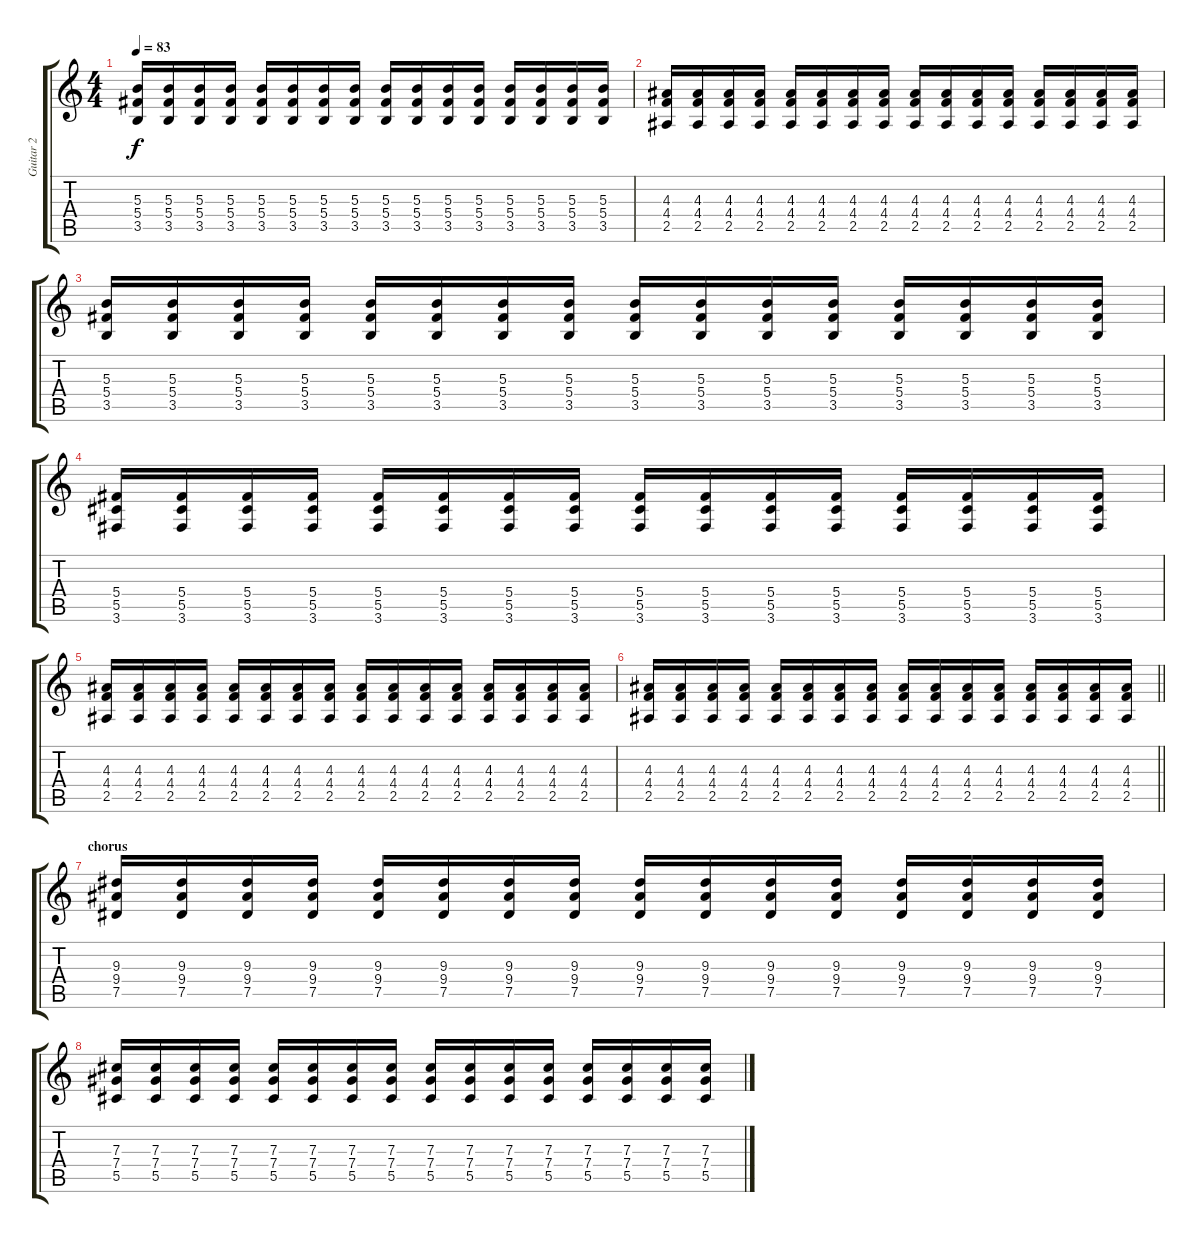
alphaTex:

\track ("Guitar 2" "Guitar 2") {instrument distortionguitar}
\staff {score tabs}
\tuning (Eb4 Bb3 Gb3 Db3 Ab2 Eb2) {hide}
\ts (4 4)
\tempo 83
\clef g2
\ks c
(5.3 5.4 3.5).16{dy f} (5.3 5.4 3.5).16 (5.3 5.4 3.5).16 (5.3 5.4 3.5).16 (5.3 5.4 3.5).16 (5.3 5.4 3.5).16 (5.3 5.4 3.5).16 (5.3 5.4 3.5).16 (5.3 5.4 3.5).16 (5.3 5.4 3.5).16 (5.3 5.4 3.5).16 (5.3 5.4 3.5).16 (5.3 5.4 3.5).16 (5.3 5.4 3.5).16 (5.3 5.4 3.5).16 (5.3 5.4 3.5).16 |
(4.3 4.4 2.5).16 (4.3 4.4 2.5).16 (4.3 4.4 2.5).16 (4.3 4.4 2.5).16 (4.3 4.4 2.5).16 (4.3 4.4 2.5).16 (4.3 4.4 2.5).16 (4.3 4.4 2.5).16 (4.3 4.4 2.5).16 (4.3 4.4 2.5).16 (4.3 4.4 2.5).16 (4.3 4.4 2.5).16 (4.3 4.4 2.5).16 (4.3 4.4 2.5).16 (4.3 4.4 2.5).16 (4.3 4.4 2.5).16 |
(5.3 5.4 3.5).16 (5.3 5.4 3.5).16 (5.3 5.4 3.5).16 (5.3 5.4 3.5).16 (5.3 5.4 3.5).16 (5.3 5.4 3.5).16 (5.3 5.4 3.5).16 (5.3 5.4 3.5).16 (5.3 5.4 3.5).16 (5.3 5.4 3.5).16 (5.3 5.4 3.5).16 (5.3 5.4 3.5).16 (5.3 5.4 3.5).16 (5.3 5.4 3.5).16 (5.3 5.4 3.5).16 (5.3 5.4 3.5).16 |
(5.4 5.5 3.6).16 (5.4 5.5 3.6).16 (5.4 5.5 3.6).16 (5.4 5.5 3.6).16 (5.4 5.5 3.6).16 (5.4 5.5 3.6).16 (5.4 5.5 3.6).16 (5.4 5.5 3.6).16 (5.4 5.5 3.6).16 (5.4 5.5 3.6).16 (5.4 5.5 3.6).16 (5.4 5.5 3.6).16 (5.4 5.5 3.6).16 (5.4 5.5 3.6).16 (5.4 5.5 3.6).16 (5.4 5.5 3.6).16 |
(4.3 4.4 2.5).16 (4.3 4.4 2.5).16 (4.3 4.4 2.5).16 (4.3 4.4 2.5).16 (4.3 4.4 2.5).16 (4.3 4.4 2.5).16 (4.3 4.4 2.5).16 (4.3 4.4 2.5).16 (4.3 4.4 2.5).16 (4.3 4.4 2.5).16 (4.3 4.4 2.5).16 (4.3 4.4 2.5).16 (4.3 4.4 2.5).16 (4.3 4.4 2.5).16 (4.3 4.4 2.5).16 (4.3 4.4 2.5).16 |
\barLineRight lightlight
(4.3 4.4 2.5).16 (4.3 4.4 2.5).16 (4.3 4.4 2.5).16 (4.3 4.4 2.5).16 (4.3 4.4 2.5).16 (4.3 4.4 2.5).16 (4.3 4.4 2.5).16 (4.3 4.4 2.5).16 (4.3 4.4 2.5).16 (4.3 4.4 2.5).16 (4.3 4.4 2.5).16 (4.3 4.4 2.5).16 (4.3 4.4 2.5).16 (4.3 4.4 2.5).16 (4.3 4.4 2.5).16 (4.3 4.4 2.5).16 |
\section ("" "chorus")
(9.3 9.4 7.5).16{volume 9} (9.3 9.4 7.5).16 (9.3 9.4 7.5).16 (9.3 9.4 7.5).16 (9.3 9.4 7.5).16 (9.3 9.4 7.5).16 (9.3 9.4 7.5).16 (9.3 9.4 7.5).16 (9.3 9.4 7.5).16 (9.3 9.4 7.5).16 (9.3 9.4 7.5).16 (9.3 9.4 7.5).16 (9.3 9.4 7.5).16 (9.3 9.4 7.5).16 (9.3 9.4 7.5).16 (9.3 9.4 7.5).16 |
(7.3 7.4 5.5).16 (7.3 7.4 5.5).16 (7.3 7.4 5.5).16 (7.3 7.4 5.5).16 (7.3 7.4 5.5).16 (7.3 7.4 5.5).16 (7.3 7.4 5.5).16 (7.3 7.4 5.5).16 (7.3 7.4 5.5).16 (7.3 7.4 5.5).16 (7.3 7.4 5.5).16 (7.3 7.4 5.5).16 (7.3 7.4 5.5).16 (7.3 7.4 5.5).16 (7.3 7.4 5.5).16 (7.3 7.4 5.5).16
